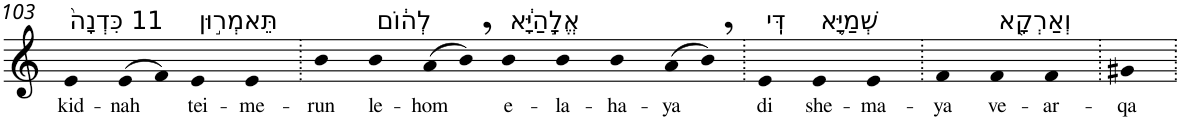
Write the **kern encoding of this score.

**kern	**text
*part1	*part1
*staff1	*staff1
*I"Piano	*
*I'Pno	*
!!LO:PB:g=z
*clefG2	*
*k[]	*
=103	=103
!LO:TX:a:t=11 כִּדְנָה֙	!
!	!LO:LY:b
4e	kid-
!	!LO:LY:b
(>8e	-nah
8f)	.
!LO:TX:a:t=תֵּאמְר֣וּן	!
!	!LO:LY:b
4e	tei-
!	!LO:LY:b
4e	-me-
=104.	=104.
!	!LO:LY:b
4b	-run
!LO:TX:a:t=לְה֔וֹם	!
!	!LO:LY:b
4b	le-
!	!LO:LY:b
(>8a	-hom
8b,)	.
!LO:TX:a:t=אֱלָ֣הַיָּ֔א	!
!	!LO:LY:b
4b	e-
!	!LO:LY:b
4b	-la-
!	!LO:LY:b
4b	-ha-
!	!LO:LY:b
(>8a	-ya
8b,)	.
=105.	=105.
!LO:TX:a:t=דִּֽי	!
!	!LO:LY:b
4e	di
!LO:TX:a:t=שְׁמַיָּ֥א	!
!	!LO:LY:b
4e	she-
!	!LO:LY:b
4e	-ma-
=106.	=106.
!	!LO:LY:b
4f	-ya
!LO:TX:a:t=וְאַרְקָ֖א	!
!	!LO:LY:b
4f	ve-
!	!LO:LY:b
4f	-ar-
=107.	=107.
!	!LO:LY:b
4g#X	-qa
=.	=.
*-	*-
